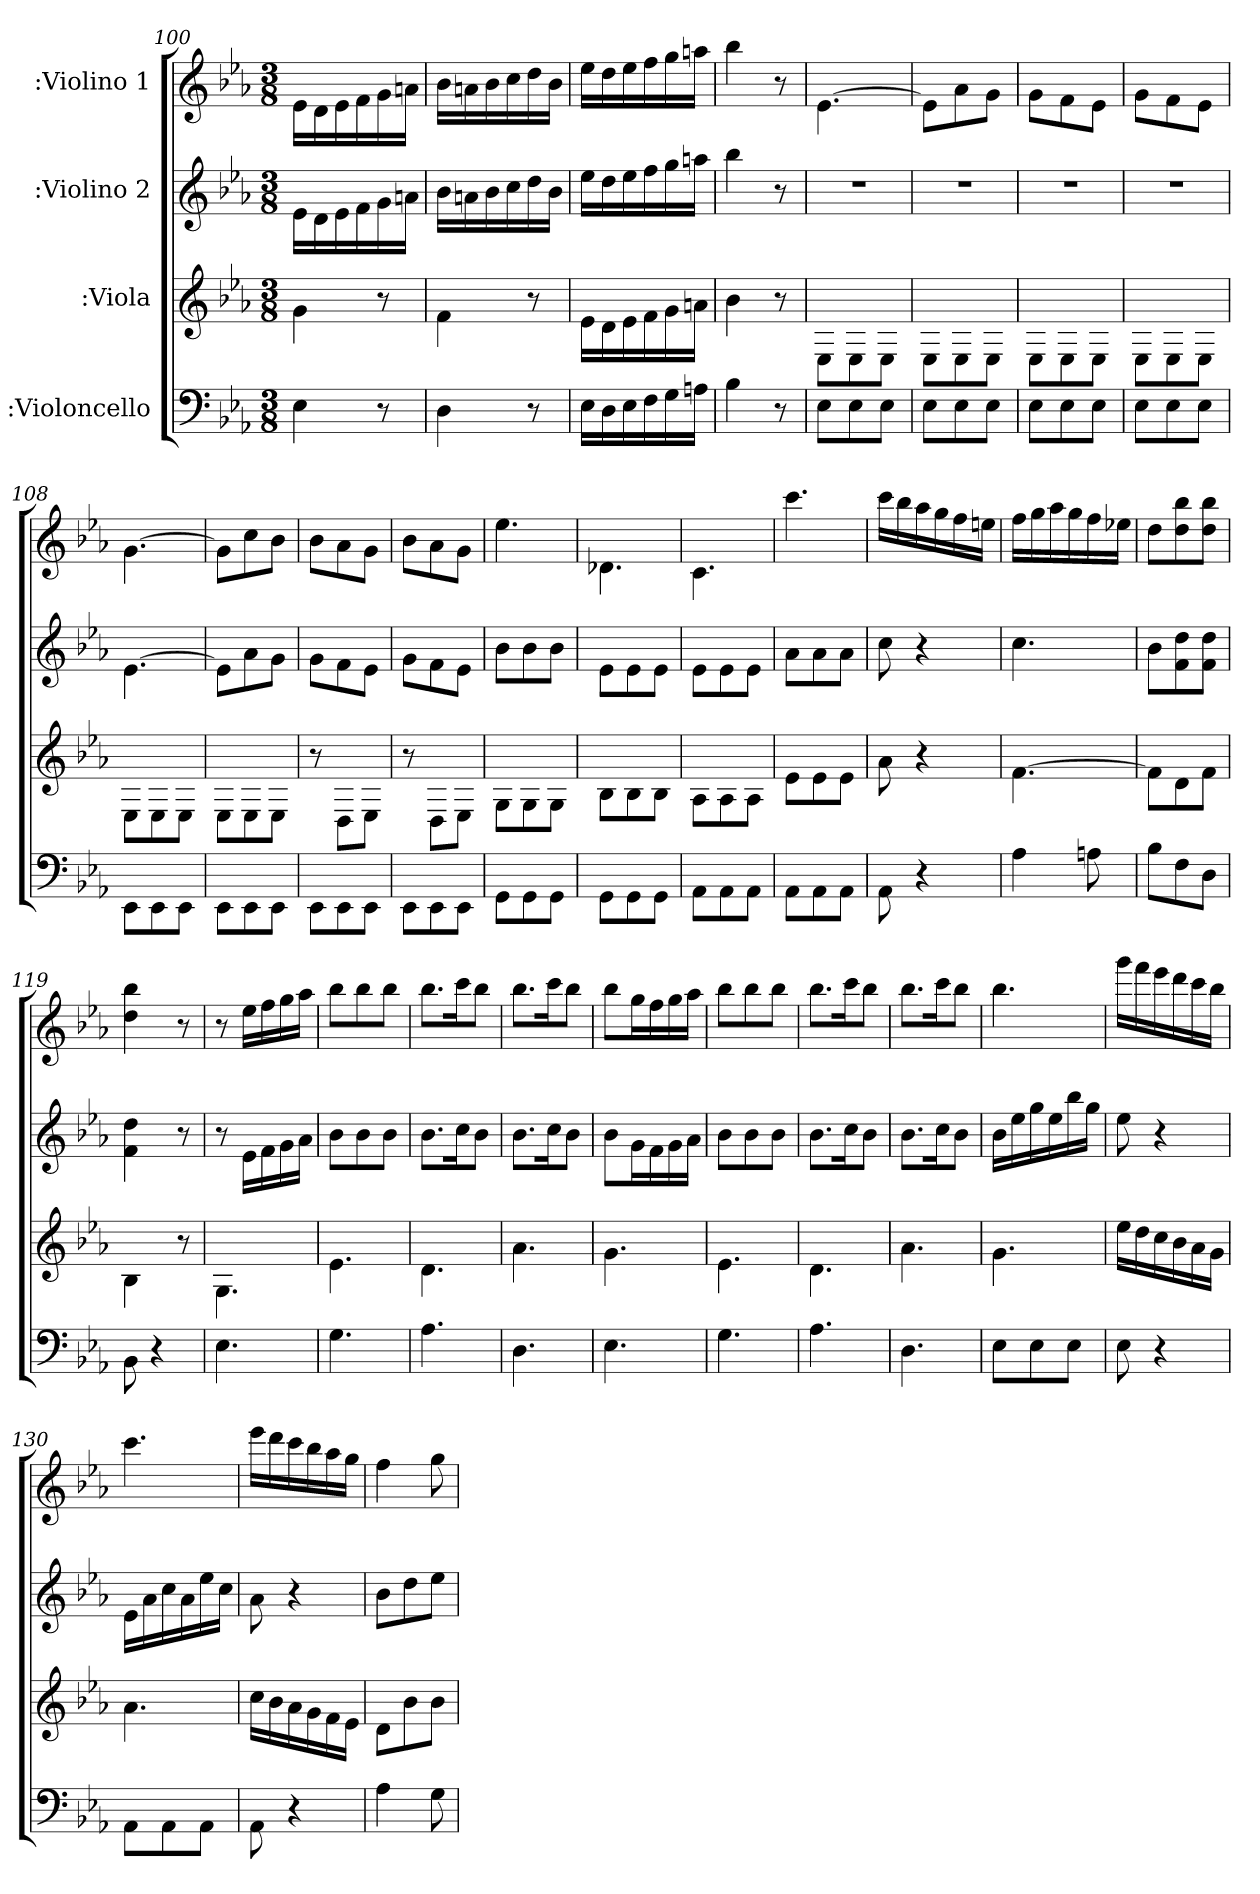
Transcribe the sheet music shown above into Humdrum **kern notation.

**kern	**kern	**kern	**kern
*part4	*part3	*part2	*part1
*staff4	*staff3	*staff2	*staff1
*I":Violoncello	*I":Viola	*I":Violino 2	*I":Violino 1
*k[b-e-a-]	*k[b-e-a-]	*k[b-e-a-]	*k[b-e-a-]
*E-:	*E-:	*E-:	*E-:
*M3/8	*M3/8	*M3/8	*M3/8
=100	=100	=100	=100
4E-\	4g\	16e-\LL	16e-\LL
.	.	16d\	16d\
.	.	16e-\	16e-\
.	.	16f\	16f\
8r	8r	16g\	16g\
.	.	16an\JJ	16an\JJ
=101	=101	=101	=101
4D\	4f\	16b-\LL	16b-\LL
.	.	16an\	16an\
.	.	16b-\	16b-\
.	.	16cc\	16cc\
8r	8r	16dd\	16dd\
.	.	16b-\JJ	16b-\JJ
=102	=102	=102	=102
16E-\LL	16e-\LL	16ee-\LL	16ee-\LL
16D\	16d\	16dd\	16dd\
16E-\	16e-\	16ee-\	16ee-\
16F\	16f\	16ff\	16ff\
16G\	16g\	16gg\	16gg\
16An\JJ	16an\JJ	16aan\JJ	16aan\JJ
=103	=103	=103	=103
4B-\	4b-\	4bb-\	4bb-\
8r	8r	8r	8r
=104	=104	=104	=104
8E-\L	8E-\L	4.r	[4.e-\
8E-\	8E-\	.	.
8E-\J	8E-\J	.	.
=105	=105	=105	=105
8E-\L	8E-\L	4.r	8e-\L]
8E-\	8E-\	.	8a-\
8E-\J	8E-\J	.	8g\J
=106	=106	=106	=106
8E-\L	8E-\L	4.r	8g\L
8E-\	8E-\	.	8f\
8E-\J	8E-\J	.	8e-\J
=107	=107	=107	=107
8E-\L	8E-\L	4.r	8g\L
8E-\	8E-\	.	8f\
8E-\J	8E-\J	.	8e-\J
=108	=108	=108	=108
8EE-\L	8E-\L	[4.e-\	[4.g\
8EE-\	8E-\	.	.
8EE-\J	8E-\J	.	.
=109	=109	=109	=109
8EE-\L	8E-\L	8e-\L]	8g\L]
8EE-\	8E-\	8a-\	8cc\
8EE-\J	8E-\J	8g\J	8b-\J
=110	=110	=110	=110
8EE-\L	8r	8g\L	8b-\L
8EE-\	8D\L	8f\	8a-\
8EE-\J	8E-\J	8e-\J	8g\J
=111	=111	=111	=111
8EE-\L	8r	8g\L	8b-\L
8EE-\	8D\L	8f\	8a-\
8EE-\J	8E-\J	8e-\J	8g\J
=112	=112	=112	=112
8GG\L	8G\L	8b-\L	4.ee-\
8GG\	8G\	8b-\	.
8GG\J	8G\J	8b-\J	.
=113	=113	=113	=113
8GG\L	8B-\L	8e-\L	4.d-X\
8GG\	8B-\	8e-\	.
8GG\J	8B-\J	8e-\J	.
=114	=114	=114	=114
8AA-\L	8A-\L	8e-\L	4.c\
8AA-\	8A-\	8e-\	.
8AA-\J	8A-\J	8e-\J	.
=115	=115	=115	=115
8AA-\L	8e-\L	8a-\L	4.ccc\
8AA-\	8e-\	8a-\	.
8AA-\J	8e-\J	8a-\J	.
=116	=116	=116	=116
8AA-\	8a-\	8cc\	16ccc\LL
.	.	.	16bb-\
4r	4r	4r	16aa-\
.	.	.	16gg\
.	.	.	16ff\
.	.	.	16een\JJ
=117	=117	=117	=117
4A-\	[4.f\	4.cc\	16ff\LL
.	.	.	16gg\
.	.	.	16aa-\
.	.	.	16gg\
8An\	.	.	16ff\
.	.	.	16ee-X\JJ
=118	=118	=118	=118
8B-\L	8f\L]	8b-\L	8dd\L
8F\	8d\	8dd\ 8f\	8bb-\ 8dd\
8D\J	8f\J	8dd\ 8f\J	8bb-\ 8dd\J
=119	=119	=119	=119
8BB-\	4B-\	4dd\ 4f\	4bb-\ 4dd\
4r	.	.	.
.	8r	8r	8r
=120	=120	=120	=120
4.E-\	4.G\	8r	8r
.	.	16e-\LL	16ee-\LL
.	.	16f\	16ff\
.	.	16g\	16gg\
.	.	16a-\JJ	16aa-\JJ
=121	=121	=121	=121
4.G\	4.e-\	8b-\L	8bb-\L
.	.	8b-\	8bb-\
.	.	8b-\J	8bb-\J
=122	=122	=122	=122
4.A-\	4.d\	8.b-\L	8.bb-\L
.	.	16cc\K	16ccc\K
.	.	8b-\J	8bb-\J
=123	=123	=123	=123
4.D\	4.a-\	8.b-\L	8.bb-\L
.	.	16cc\K	16ccc\K
.	.	8b-\J	8bb-\J
=124	=124	=124	=124
4.E-\	4.g\	8b-\L	8bb-\L
.	.	16g\L	16gg\L
.	.	16f\	16ff\
.	.	16g\	16gg\
.	.	16a-\JJ	16aa-\JJ
=125	=125	=125	=125
4.G\	4.e-\	8b-\L	8bb-\L
.	.	8b-\	8bb-\
.	.	8b-\J	8bb-\J
=126	=126	=126	=126
4.A-\	4.d\	8.b-\L	8.bb-\L
.	.	16cc\K	16ccc\K
.	.	8b-\J	8bb-\J
=127	=127	=127	=127
4.D\	4.a-\	8.b-\L	8.bb-\L
.	.	16cc\K	16ccc\K
.	.	8b-\J	8bb-\J
=128	=128	=128	=128
8E-\L	4.g\	16b-\LL	4.bb-\
.	.	16ee-\	.
8E-\	.	16gg\	.
.	.	16ee-\	.
8E-\J	.	16bb-\	.
.	.	16gg\JJ	.
=129	=129	=129	=129
8E-\	16ee-\LL	8ee-\	16ggg\LL
.	16dd\	.	16fff\
4r	16cc\	4r	16eee-\
.	16b-\	.	16ddd\
.	16a-\	.	16ccc\
.	16g\JJ	.	16bb-\JJ
=130	=130	=130	=130
8AA-\L	4.a-\	16e-\LL	4.ccc\
.	.	16a-\	.
8AA-\	.	16cc\	.
.	.	16a-\	.
8AA-\J	.	16ee-\	.
.	.	16cc\JJ	.
=131	=131	=131	=131
8AA-\	16cc\LL	8a-\	16eee-\LL
.	16b-\	.	16ddd\
4r	16a-\	4r	16ccc\
.	16g\	.	16bb-\
.	16f\	.	16aa-\
.	16e-\JJ	.	16gg\JJ
=132	=132	=132	=132
4A-\	8d\L	8b-\L	4ff\
.	8b-\	8dd\	.
8G\	8b-\J	8ee-\J	8gg\
=	=	=	=
*-	*-	*-	*-
